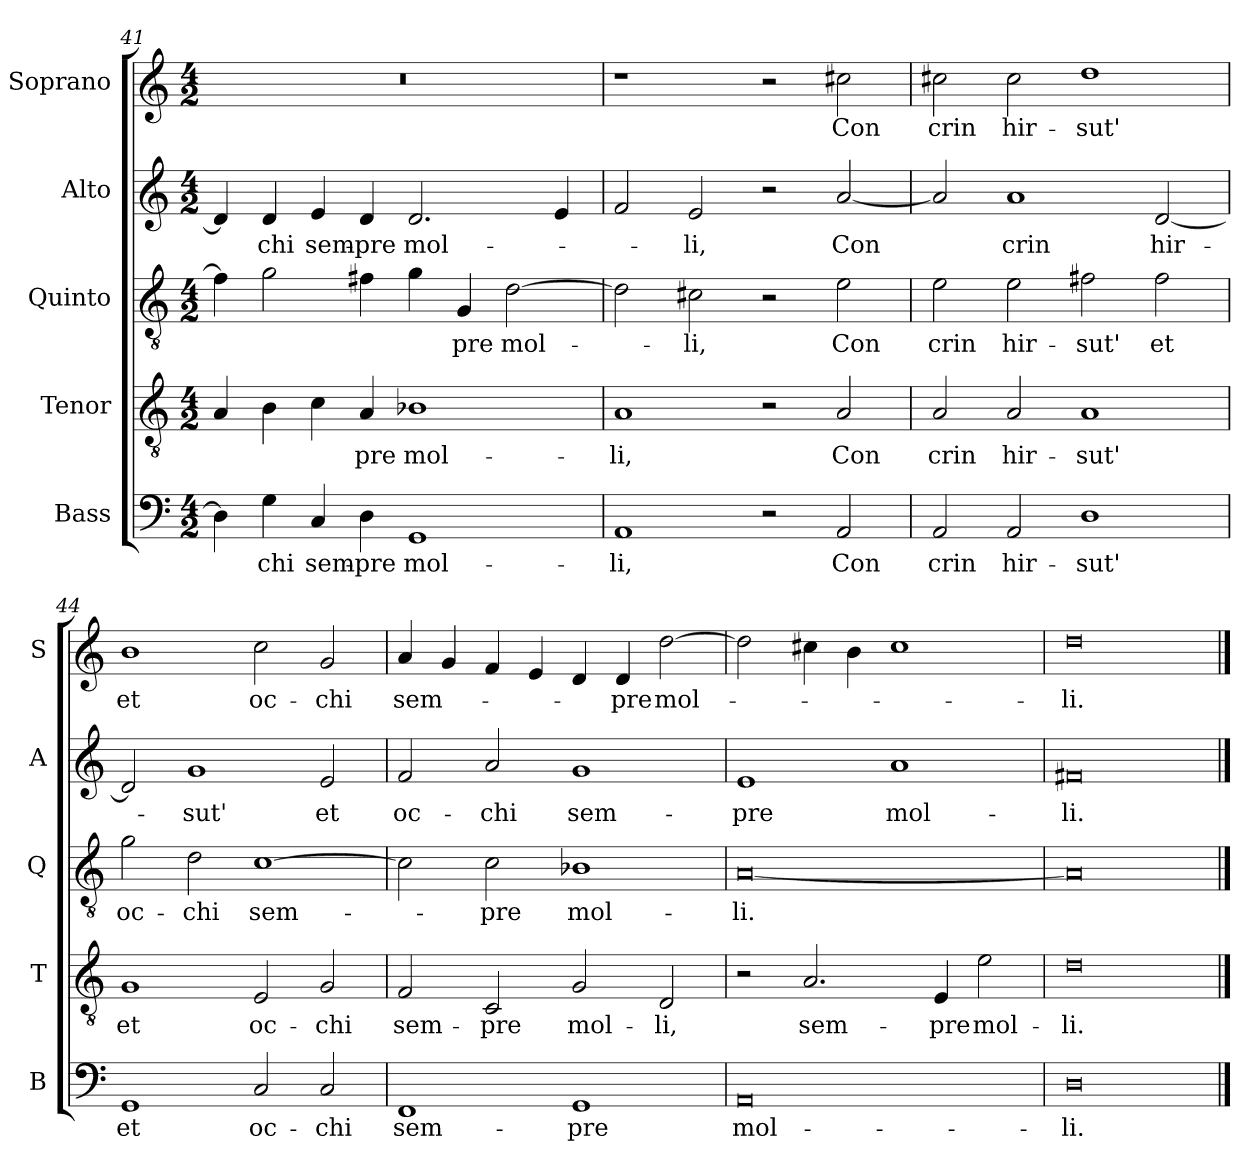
**kern	**text	**kern	**text	**kern	**text	**kern	**text	**kern	**text
*part5	*part5	*part4	*part4	*part3	*part3	*part2	*part2	*part1	*part1
*staff5	*staff5	*staff4	*staff4	*staff3	*staff3	*staff2	*staff2	*staff1	*staff1
*I"Bass	*	*I"Tenor	*	*I"Quinto	*	*I"Alto	*	*I"Soprano	*
*I'B	*	*I'T	*	*I'Q	*	*I'A	*	*I'S	*
!!LO:PB:g=z
*clefF4	*	*clefGv2	*	*clefGv2	*	*clefG2	*	*clefG2	*
*k[]	*	*k[]	*	*k[]	*	*k[]	*	*k[]	*
*C:	*	*C:	*	*C:	*	*C:	*	*C:	*
*M4/2	*	*M4/2	*	*M4/2	*	*M4/2	*	*M4/2	*
=41	=41	=41	=41	=41	=41	=41	=41	=41	=41
4D\]	.	4A/	.	4f#\]	.	4d/]	.	0r	.
!	!LO:LY:b	!	!	!	!	!	!LO:LY:b	!	!
4G\	-chi	4B\	.	2g\	.	4d/	-chi	.	.
!	!LO:LY:b	!	!	!	!	!	!LO:LY:b	!	!
4C/	sem-	4c\	.	.	.	4e/	sem-	.	.
!	!LO:LY:b	!	!LO:LY:b	!	!	!	!LO:LY:b	!	!
4D\	-pre	4A/	-pre	4f#X\	.	4d/	-pre	.	.
!	!LO:LY:b	!	!LO:LY:b	!	!	!	!LO:LY:b	!	!
1GG	mol-	1B-X	mol-	4g\	.	2.d/	mol-	.	.
!	!	!	!	!	!LO:LY:b	!	!	!	!
.	.	.	.	4G/	-pre	.	.	.	.
!	!	!	!	!	!LO:LY:b	!	!	!	!
.	.	.	.	[2d\	mol-	.	.	.	.
.	.	.	.	.	.	4e/	.	.	.
=42	=42	=42	=42	=42	=42	=42	=42	=42	=42
!	!LO:LY:b	!	!LO:LY:b	!	!	!	!	!	!
1AA	-li,	1A	-li,	2d\]	.	2f/	.	1r	.
!	!	!	!	!	!LO:LY:b	!	!LO:LY:b	!	!
.	.	.	.	2c#X\	-li,	2e/	-li,	.	.
2r	.	2r	.	2r	.	2r	.	2r	.
!	!LO:LY:b	!	!LO:LY:b	!	!LO:LY:b	!	!LO:LY:b	!	!LO:LY:b
2AA/	Con	2A/	Con	2e\	Con	[2a/	Con	2cc#X\	Con
=43	=43	=43	=43	=43	=43	=43	=43	=43	=43
!	!LO:LY:b	!	!LO:LY:b	!	!LO:LY:b	!	!	!	!LO:LY:b
2AA/	crin	2A/	crin	2e\	crin	2a/]	.	2cc#X\	crin
!	!LO:LY:b	!	!LO:LY:b	!	!LO:LY:b	!	!LO:LY:b	!	!LO:LY:b
2AA/	hir-	2A/	hir-	2e\	hir-	1a	crin	2cc#\	hir-
!	!LO:LY:b	!	!LO:LY:b	!	!LO:LY:b	!	!	!	!LO:LY:b
1D	-sut'	1A	-sut'	2f#X\	-sut'	.	.	1dd	-sut'
!	!	!	!	!	!LO:LY:b	!	!LO:LY:b	!	!
.	.	.	.	2f#\	et	[2d/	hir-	.	.
=44	=44	=44	=44	=44	=44	=44	=44	=44	=44
!	!LO:LY:b	!	!LO:LY:b	!	!LO:LY:b	!	!	!	!LO:LY:b
1GG	et	1G	et	2g\	oc-	2d/]	.	1b	et
!	!	!	!	!	!LO:LY:b	!	!LO:LY:b	!	!
.	.	.	.	2d\	-chi	1g	-sut'	.	.
!	!LO:LY:b	!	!LO:LY:b	!	!LO:LY:b	!	!	!	!LO:LY:b
2C/	oc-	2E/	oc-	[1c	sem-	.	.	2cc\	oc-
!	!LO:LY:b	!	!LO:LY:b	!	!	!	!LO:LY:b	!	!LO:LY:b
2C/	-chi	2G/	-chi	.	.	2e/	et	2g/	-chi
!!LO:LB:g=z
=45	=45	=45	=45	=45	=45	=45	=45	=45	=45
!	!LO:LY:b	!	!LO:LY:b	!	!	!	!LO:LY:b	!	!LO:LY:b
1FF	sem-	2F/	sem-	2c\]	.	2f/	oc-	4a/	sem-
.	.	.	.	.	.	.	.	4g/	.
!	!	!	!LO:LY:b	!	!LO:LY:b	!	!LO:LY:b	!	!
.	.	2C/	-pre	2c\	-pre	2a/	-chi	4f/	.
.	.	.	.	.	.	.	.	4e/	.
!	!LO:LY:b	!	!LO:LY:b	!	!LO:LY:b	!	!LO:LY:b	!	!
1GG	-pre	2G/	mol-	1B-X	mol-	1g	sem-	4d/	.
!	!	!	!	!	!	!	!	!	!LO:LY:b
.	.	.	.	.	.	.	.	4d/	-pre
!	!	!	!LO:LY:b	!	!	!	!	!	!LO:LY:b
.	.	2D/	-li,	.	.	.	.	[2dd\	mol-
=46	=46	=46	=46	=46	=46	=46	=46	=46	=46
!	!LO:LY:b	!	!	!	!LO:LY:b	!	!LO:LY:b	!	!
0AA	mol-	2r	.	[0A	-li.	1e	-pre	2dd\]	.
!	!	!	!LO:LY:b	!	!	!	!	!	!
.	.	2.A/	sem-	.	.	.	.	4cc#X\	.
.	.	.	.	.	.	.	.	4b\	.
!	!	!	!	!	!	!	!LO:LY:b	!	!
.	.	.	.	.	.	1a	mol-	1cc#	.
!	!	!	!LO:LY:b	!	!	!	!	!	!
.	.	4E/	-pre	.	.	.	.	.	.
!	!	!	!LO:LY:b	!	!	!	!	!	!
.	.	2e\	mol-	.	.	.	.	.	.
=47	=47	=47	=47	=47	=47	=47	=47	=47	=47
!	!LO:LY:b	!	!LO:LY:b	!	!	!	!LO:LY:b	!	!LO:LY:b
0D	-li.	0d	-li.	0A]	.	0f#X	-li.	0dd	-li.
==	==	==	==	==	==	==	==	==	==
*-	*-	*-	*-	*-	*-	*-	*-	*-	*-
